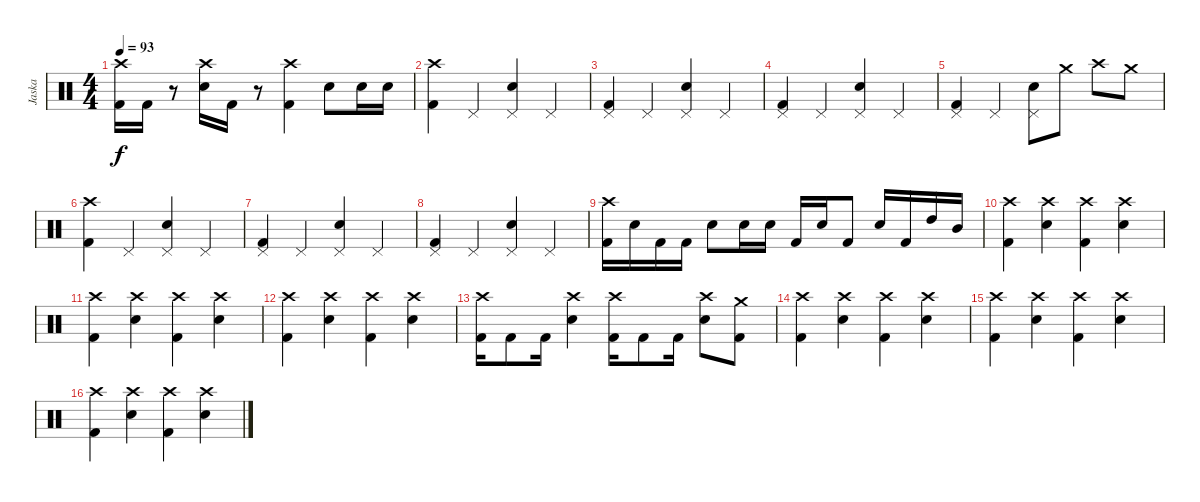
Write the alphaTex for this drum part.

\track ("Jaska" "Jaska") {instrument percussion}
\staff {score}
\articulation defaults
\ts (4 4)
\tempo 93
\clef neutral
\ks c
("Crash high (hit)" "Kick (hit) 2").16{dy f} "Kick (hit) 2".16 r.8 ("Crash high (hit)" "Electric Snare (hit)").16 "Kick (hit) 2".16 r.8 ("Crash high (hit)" "Kick (hit) 2").4 "Electric Snare (hit)".8 "Electric Snare (hit)".16 "Electric Snare (hit)".16 |
("Crash high (hit)" "Kick (hit) 2").4 "Pedal Hi-Hat (hit)".4 ("Pedal Hi-Hat (hit)" "Electric Snare (hit)").4 "Pedal Hi-Hat (hit)".4 |
("Pedal Hi-Hat (hit)" "Kick (hit) 2").4 "Pedal Hi-Hat (hit)".4 ("Pedal Hi-Hat (hit)" "Electric Snare (hit)").4 "Pedal Hi-Hat (hit)".4 |
("Pedal Hi-Hat (hit)" "Kick (hit) 2").4 "Pedal Hi-Hat (hit)".4 ("Pedal Hi-Hat (hit)" "Electric Snare (hit)").4 "Pedal Hi-Hat (hit)".4 |
("Pedal Hi-Hat (hit)" "Kick (hit) 2").4 "Pedal Hi-Hat (hit)".4 ("Pedal Hi-Hat (hit)" "Electric Snare (hit)").8 "Crash medium (hit)".8 "Crash high (hit)".8 "Crash medium (hit)".8 |
("Crash high (hit)" "Kick (hit) 2").4 "Pedal Hi-Hat (hit)".4 ("Pedal Hi-Hat (hit)" "Electric Snare (hit)").4 "Pedal Hi-Hat (hit)".4 |
("Pedal Hi-Hat (hit)" "Kick (hit) 2").4 "Pedal Hi-Hat (hit)".4 ("Pedal Hi-Hat (hit)" "Electric Snare (hit)").4 "Pedal Hi-Hat (hit)".4 |
("Pedal Hi-Hat (hit)" "Kick (hit) 2").4 "Pedal Hi-Hat (hit)".4 ("Pedal Hi-Hat (hit)" "Electric Snare (hit)").4 "Pedal Hi-Hat (hit)".4 |
("Crash high (hit)" "Kick (hit) 2").16 "Electric Snare (hit)".16 "Kick (hit) 2".16 "Kick (hit) 2".16 "Electric Snare (hit)".8 "Electric Snare (hit)".16 "Electric Snare (hit)".16 "Kick (hit) 2".16 "Electric Snare (hit)".16 "Kick (hit) 2".8 "Electric Snare (hit)".16 "Kick (hit) 2".16 "High Tom (hit)".16 "Mid Tom (hit)".16 |
("Crash high (hit)" "Kick (hit) 2").4 ("Crash high (hit)" "Electric Snare (hit)").4 ("Crash high (hit)" "Kick (hit) 2").4 ("Crash high (hit)" "Electric Snare (hit)").4 |
("Crash high (hit)" "Kick (hit) 2").4 ("Crash high (hit)" "Electric Snare (hit)").4 ("Crash high (hit)" "Kick (hit) 2").4 ("Crash high (hit)" "Electric Snare (hit)").4 |
("Crash high (hit)" "Kick (hit) 2").4 ("Crash high (hit)" "Electric Snare (hit)").4 ("Crash high (hit)" "Kick (hit) 2").4 ("Crash high (hit)" "Electric Snare (hit)").4 |
("Crash high (hit)" "Kick (hit) 2").16 "Kick (hit) 2".8 "Kick (hit) 2".16 ("Crash high (hit)" "Electric Snare (hit)").4 ("Crash high (hit)" "Kick (hit) 2").16 "Kick (hit) 2".8 "Kick (hit) 2".16 ("Crash high (hit)" "Electric Snare (hit)").8 ("Crash medium (hit)" "Kick (hit) 2").8 |
("Crash high (hit)" "Kick (hit) 2").4 ("Crash high (hit)" "Electric Snare (hit)").4 ("Crash high (hit)" "Kick (hit) 2").4 ("Crash high (hit)" "Electric Snare (hit)").4 |
("Crash high (hit)" "Kick (hit) 2").4 ("Crash high (hit)" "Electric Snare (hit)").4 ("Crash high (hit)" "Kick (hit) 2").4 ("Crash high (hit)" "Electric Snare (hit)").4 |
("Crash high (hit)" "Kick (hit) 2").4 ("Crash high (hit)" "Electric Snare (hit)").4 ("Crash high (hit)" "Kick (hit) 2").4 ("Crash high (hit)" "Electric Snare (hit)").4
